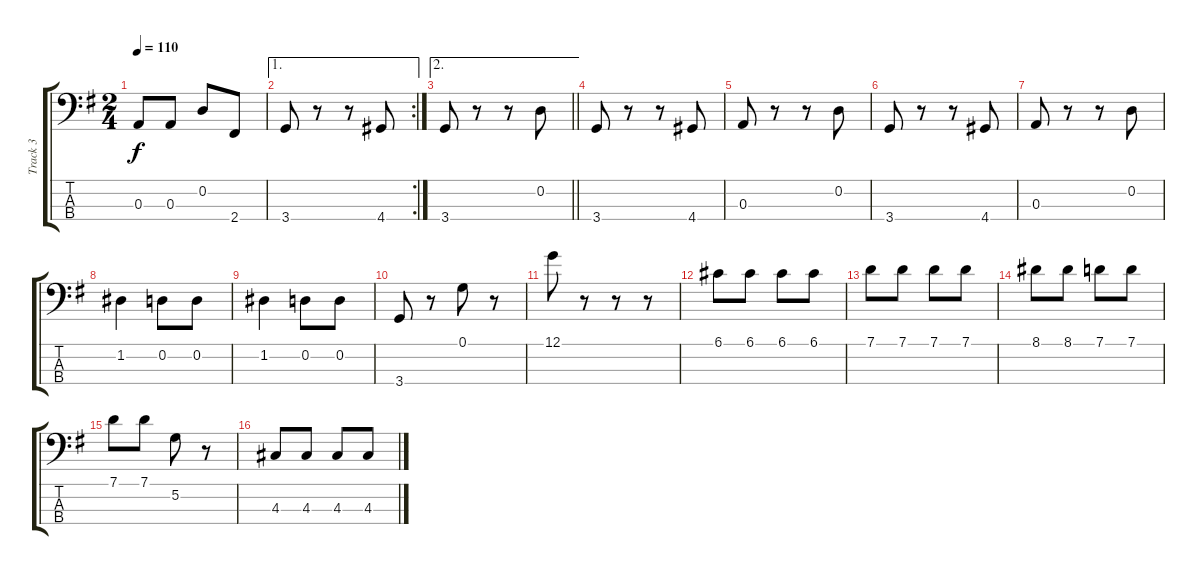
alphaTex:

\track ("Track 3" "Track 3") {instrument electricbassfinger}
\staff {score tabs}
\tuning (G2 D2 A1 E1) {hide}
\ts (2 4)
\tempo 110
\clef f4
\ks g
0.3.8{dy f} 0.3.8 0.2.8 2.4.8 |
\ae 1
\rc 2
3.4.8 r.8 r.8 4.4.8 |
\ae 2
\barLineRight lightlight
3.4.8 r.8 r.8 0.2.8 |
3.4.8 r.8 r.8 4.4.8 |
0.3.8 r.8 r.8 0.2.8 |
3.4.8 r.8 r.8 4.4.8 |
0.3.8 r.8 r.8 0.2.8 |
1.2.4 0.2.8 0.2.8 |
1.2.4 0.2.8 0.2.8 |
3.4.8 r.8 0.1.8 r.8 |
12.1.8 r.8 r.8 r.8 |
6.1.8 6.1.8 6.1.8 6.1.8 |
7.1.8 7.1.8 7.1.8 7.1.8 |
8.1.8 8.1.8 7.1.8 7.1.8 |
7.1.8 7.1.8 5.2.8 r.8 |
4.3.8 4.3.8 4.3.8 4.3.8
